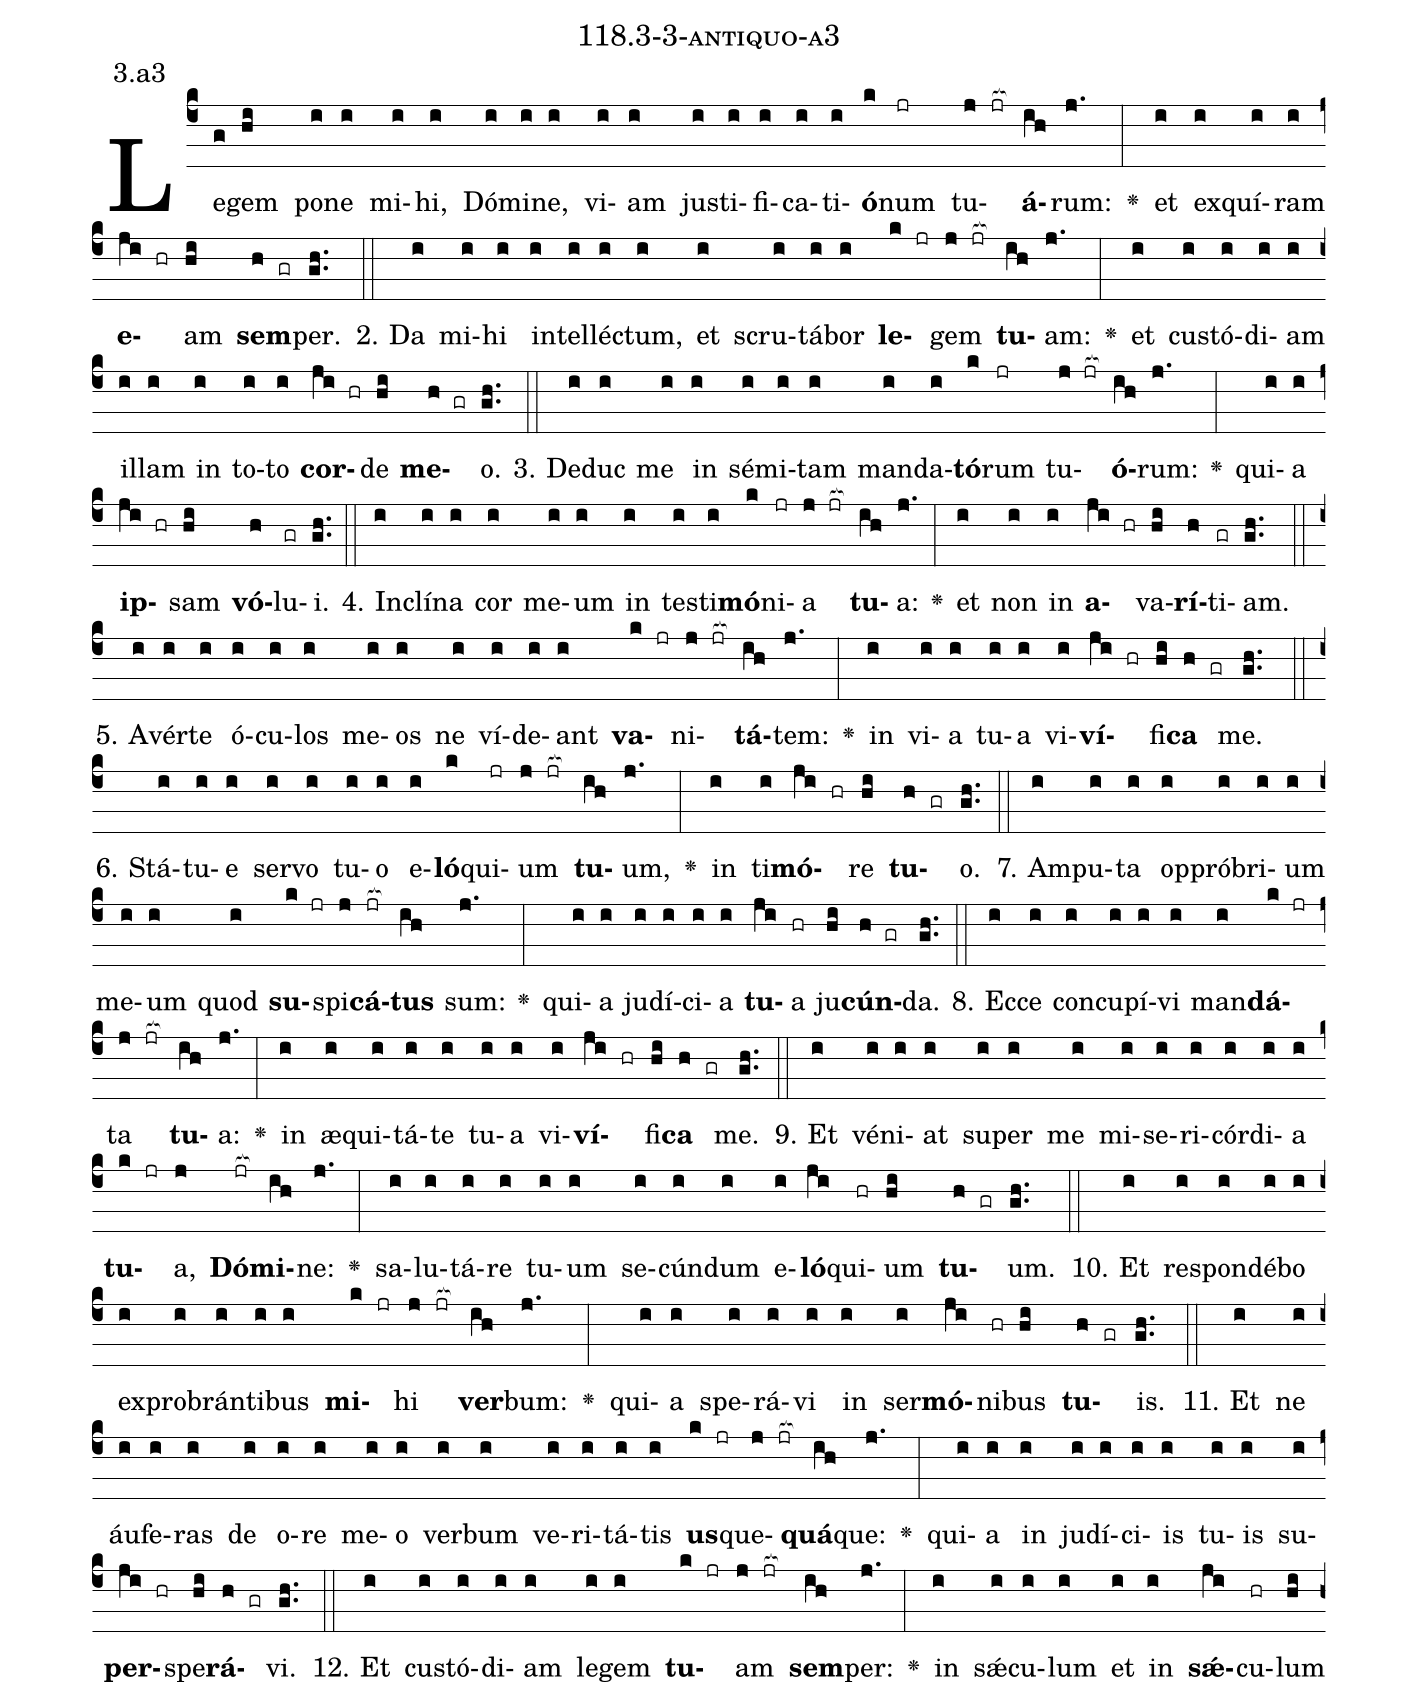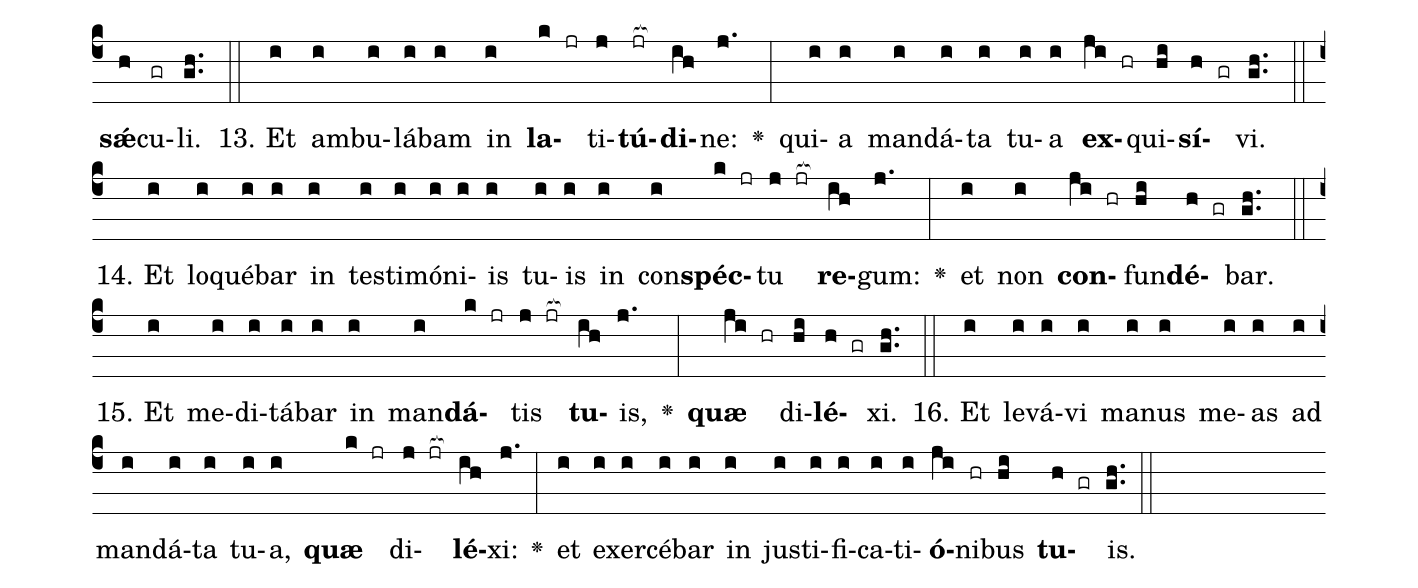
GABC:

name: 118.3-3-antiquo-a3;
annotation: 3.a3;
%%
(c4)Le(g)gem(hi) po(i)ne(i) mi(i)hi,(i) Dó(i)mi(i)ne,(i) vi(i)am(i) jus(i)ti(i)fi(i)ca(i)ti(i)<b>ó</b>(k)num(jr) tu(j jr[ocb:1{])<b>á</b>(ih[ocb:0}])rum:(j.) <v>\greheightstar</v>(:) et(i) ex(i)quí(i)ram(i) <b>e</b>(ji hr)am(hi) <b>sem</b>(h gr)per.(gh..) (::)
2. Da(i) mi(i)hi(i) in(i)tel(i)léc(i)tum,(i) et(i) scru(i)tá(i)bor(i) <b>le</b>(k jr)gem(j jr[ocb:1{]) <b>tu</b>(ih[ocb:0}])am:(j.) <v>\greheightstar</v>(:) et(i) cus(i)tó(i)di(i)am(i) il(i)lam(i) in(i) to(i)to(i) <b>cor</b>(ji hr)de(hi) <b>me</b>(h gr)o.(gh..) (::)
3. De(i)duc(i) me(i) in(i) sé(i)mi(i)tam(i) man(i)da(i)<b>tó</b>(k)rum(jr) tu(j jr[ocb:1{])<b>ó</b>(ih[ocb:0}])rum:(j.) <v>\greheightstar</v>(:) qui(i)a(i) <b>ip</b>(ji hr)sam(hi) <b>vó</b>(h)lu(gr)i.(gh..) (::)
4. In(i)clí(i)na(i) cor(i) me(i)um(i) in(i) tes(i)ti(i)<b>mó</b>(k)ni(jr)a(j jr[ocb:1{]) <b>tu</b>(ih[ocb:0}])a:(j.) <v>\greheightstar</v>(:) et(i) non(i) in(i) <b>a</b>(ji hr)va(hi)<b>rí</b>(h)ti(gr)am.(gh..) (::)
5. A(i)vér(i)te(i) ó(i)cu(i)los(i) me(i)os(i) ne(i) ví(i)de(i)ant(i) <b>va</b>(k jr)ni(j jr[ocb:1{])<b>tá</b>(ih[ocb:0}])tem:(j.) <v>\greheightstar</v>(:) in(i) vi(i)a(i) tu(i)a(i) vi(i)<b>ví</b>(ji hr)fi(hi)<b>ca</b>(h gr) me.(gh..) (::)
6. Stá(i)tu(i)e(i) ser(i)vo(i) tu(i)o(i) e(i)<b>ló</b>(k)qui(jr)um(j jr[ocb:1{]) <b>tu</b>(ih[ocb:0}])um,(j.) <v>\greheightstar</v>(:) in(i) ti(i)<b>mó</b>(ji hr)re(hi) <b>tu</b>(h gr)o.(gh..) (::)
7. Am(i)pu(i)ta(i) op(i)pró(i)bri(i)um(i) me(i)um(i) quod(i) <b>su</b>(k jr)spi(j)<b>cá</b>(jr[ocb:1{])<b>tus</b>(ih[ocb:0}]) sum:(j.) <v>\greheightstar</v>(:) qui(i)a(i) ju(i)dí(i)ci(i)a(i) <b>tu</b>(ji)a(hr) ju(hi)<b>cún</b>(h gr)da.(gh..) (::)
8. Ec(i)ce(i) con(i)cu(i)pí(i)vi(i) man(i)<b>dá</b>(k jr)ta(j jr[ocb:1{]) <b>tu</b>(ih[ocb:0}])a:(j.) <v>\greheightstar</v>(:) in(i) æ(i)qui(i)tá(i)te(i) tu(i)a(i) vi(i)<b>ví</b>(ji hr)fi(hi)<b>ca</b>(h gr) me.(gh..) (::)
9. Et(i) vé(i)ni(i)at(i) su(i)per(i) me(i) mi(i)se(i)ri(i)cór(i)di(i)a(i) <b>tu</b>(k jr)a,(j) <b>Dó</b>(jr[ocb:1{])<b>mi</b>(ih[ocb:0}])ne:(j.) <v>\greheightstar</v>(:) sa(i)lu(i)tá(i)re(i) tu(i)um(i) se(i)cún(i)dum(i) e(i)<b>ló</b>(ji)qui(hr)um(hi) <b>tu</b>(h gr)um.(gh..) (::)
10. Et(i) re(i)spon(i)dé(i)bo(i) ex(i)pro(i)brán(i)ti(i)bus(i) <b>mi</b>(k jr)hi(j jr[ocb:1{]) <b>ver</b>(ih[ocb:0}])bum:(j.) <v>\greheightstar</v>(:) qui(i)a(i) spe(i)rá(i)vi(i) in(i) ser(i)<b>mó</b>(ji)ni(hr)bus(hi) <b>tu</b>(h gr)is.(gh..) (::)
11. Et(i) ne(i) áu(i)fe(i)ras(i) de(i) o(i)re(i) me(i)o(i) ver(i)bum(i) ve(i)ri(i)tá(i)tis(i) <b>us</b>(k jr)que(j jr[ocb:1{])<b>quá</b>(ih[ocb:0}])que:(j.) <v>\greheightstar</v>(:) qui(i)a(i) in(i) ju(i)dí(i)ci(i)is(i) tu(i)is(i) su(i)<b>per</b>(ji hr)spe(hi)<b>rá</b>(h gr)vi.(gh..) (::)
12. Et(i) cus(i)tó(i)di(i)am(i) le(i)gem(i) <b>tu</b>(k jr)am(j jr[ocb:1{]) <b>sem</b>(ih[ocb:0}])per:(j.) <v>\greheightstar</v>(:) in(i) sǽ(i)cu(i)lum(i) et(i) in(i) <b>sǽ</b>(ji)cu(hr)lum(hi) <b>sǽ</b>(h)cu(gr)li.(gh..) (::)
13. Et(i) am(i)bu(i)lá(i)bam(i) in(i) <b>la</b>(k jr)ti(j)<b>tú</b>(jr[ocb:1{])<b>di</b>(ih[ocb:0}])ne:(j.) <v>\greheightstar</v>(:) qui(i)a(i) man(i)dá(i)ta(i) tu(i)a(i) <b>ex</b>(ji hr)qui(hi)<b>sí</b>(h gr)vi.(gh..) (::)
14. Et(i) lo(i)qué(i)bar(i) in(i) tes(i)ti(i)mó(i)ni(i)is(i) tu(i)is(i) in(i) con(i)<b>spéc</b>(k jr)tu(j jr[ocb:1{]) <b>re</b>(ih[ocb:0}])gum:(j.) <v>\greheightstar</v>(:) et(i) non(i) <b>con</b>(ji hr)fun(hi)<b>dé</b>(h gr)bar.(gh..) (::)
15. Et(i) me(i)di(i)tá(i)bar(i) in(i) man(i)<b>dá</b>(k jr)tis(j jr[ocb:1{]) <b>tu</b>(ih[ocb:0}])is,(j.) <v>\greheightstar</v>(:) <b>quæ</b>(ji hr) di(hi)<b>lé</b>(h gr)xi.(gh..) (::)
16. Et(i) le(i)vá(i)vi(i) ma(i)nus(i) me(i)as(i) ad(i) man(i)dá(i)ta(i) tu(i)a,(i) <b>quæ</b>(k jr) di(j jr[ocb:1{])<b>lé</b>(ih[ocb:0}])xi:(j.) <v>\greheightstar</v>(:) et(i) ex(i)er(i)cé(i)bar(i) in(i) jus(i)ti(i)fi(i)ca(i)ti(i)<b>ó</b>(ji)ni(hr)bus(hi) <b>tu</b>(h gr)is.(gh..) (::)
